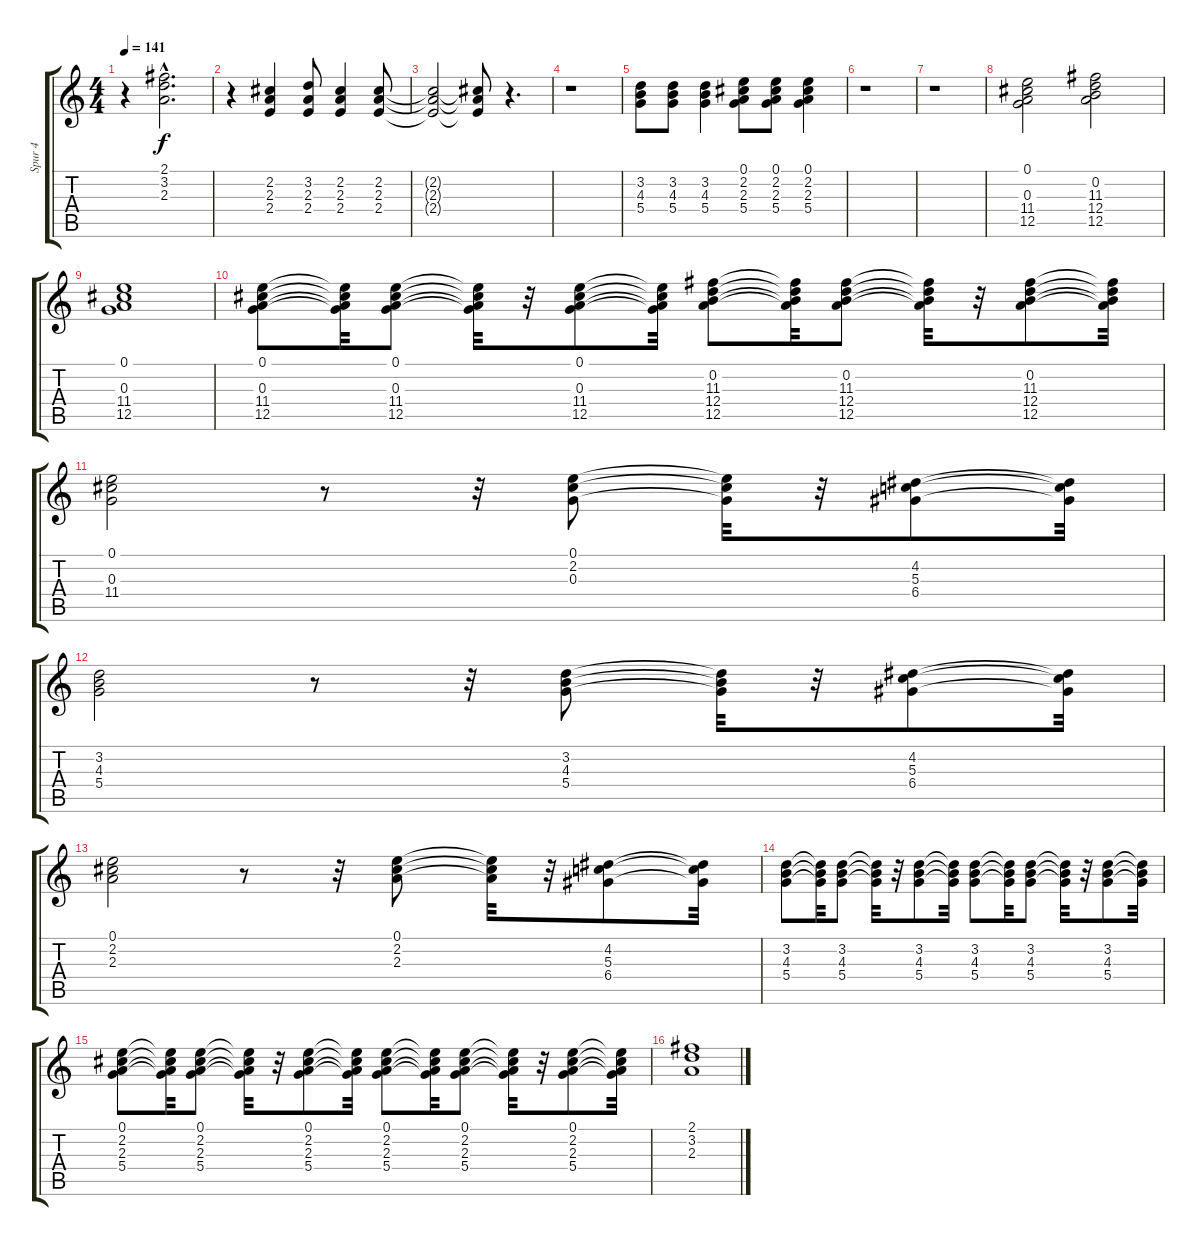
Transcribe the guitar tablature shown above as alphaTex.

\track ("Spur 4" "Spur 4") {instrument electricguitarclean}
\staff {score tabs}
\tuning (E4 B3 G3 D3 A2 E2) {hide}
\ts (4 4)
\tempo 141
\clef g2
\ks c
r.4{dy f} (2.1{hac} 3.2{hac} 2.3{hac}).2{d} |
r.4 (2.2 2.3 2.4).4 (3.2 2.3 2.4).8 (2.2 2.3 2.4).4 (2.2 2.3 2.4).8 |
(2.2{t} 2.3{t} 2.4{t}).2 (2.2{t} 2.3{t} 2.4{t}).8 r.4{d} |
r.1 |
(3.2 4.3 5.4).8 (3.2 4.3 5.4).8 (3.2 4.3 5.4).4 (0.1 2.2 2.3 5.4).8 (0.1 2.2 2.3 5.4).8 (0.1 2.2 2.3 5.4).4 |
r.1 |
r.1 |
(0.1 0.3 11.4 12.5).2 (0.2 11.3 12.4 12.5).2 |
(0.1 0.3 11.4 12.5).1 |
(0.1 0.3 11.4 12.5).8 (0.1{t} 0.3{t} 11.4{t} 12.5{t}).32 (0.1 0.3 11.4 12.5).8 (0.1{t} 0.3{t} 11.4{t} 12.5{t}).32 r.32 (0.1 0.3 11.4 12.5).8 (0.1{t} 0.3{t} 11.4{t} 12.5{t}).32 (0.2 11.3 12.4 12.5).8 (0.2{t} 11.3{t} 12.4{t} 12.5{t}).32 (0.2 11.3 12.4 12.5).8 (0.2{t} 11.3{t} 12.4{t} 12.5{t}).32 r.32 (0.2 11.3 12.4 12.5).8 (0.2{t} 11.3{t} 12.4{t} 12.5{t}).32 |
(0.1 0.3 11.4).2 r.8 r.32 (0.1 2.2 0.3).8 (0.1{t} 2.2{t} 0.3{t}).32 r.32 (4.2 5.3 6.4).8 (4.2{t} 5.3{t} 6.4{t}).32 |
(3.2 4.3 5.4).2 r.8 r.32 (3.2 4.3 5.4).8 (3.2{t} 4.3{t} 5.4{t}).32 r.32 (4.2 5.3 6.4).8 (4.2{t} 5.3{t} 6.4{t}).32 |
(0.1 2.2 2.3).2 r.8 r.32 (0.1 2.2 2.3).8 (0.1{t} 2.2{t} 2.3{t}).32 r.32 (4.2 5.3 6.4).8 (4.2{t} 5.3{t} 6.4{t}).32 |
(3.2 4.3 5.4).8 (3.2{t} 4.3{t} 5.4{t}).32 (3.2 4.3 5.4).8 (3.2{t} 4.3{t} 5.4{t}).32 r.32 (3.2 4.3 5.4).8 (3.2{t} 4.3{t} 5.4{t}).32 (3.2 4.3 5.4).8 (3.2{t} 4.3{t} 5.4{t}).32 (3.2 4.3 5.4).8 (3.2{t} 4.3{t} 5.4{t}).32 r.32 (3.2 4.3 5.4).8 (3.2{t} 4.3{t} 5.4{t}).32 |
(0.1 2.2 2.3 5.4).8 (0.1{t} 2.2{t} 2.3{t} 5.4{t}).32 (0.1 2.2 2.3 5.4).8 (0.1{t} 2.2{t} 2.3{t} 5.4{t}).32 r.32 (0.1 2.2 2.3 5.4).8 (0.1{t} 2.2{t} 2.3{t} 5.4{t}).32 (0.1 2.2 2.3 5.4).8 (0.1{t} 2.2{t} 2.3{t} 5.4{t}).32 (0.1 2.2 2.3 5.4).8 (0.1{t} 2.2{t} 2.3{t} 5.4{t}).32 r.32 (0.1 2.2 2.3 5.4).8 (0.1{t} 2.2{t} 2.3{t} 5.4{t}).32 |
(2.1 3.2 2.3).1
